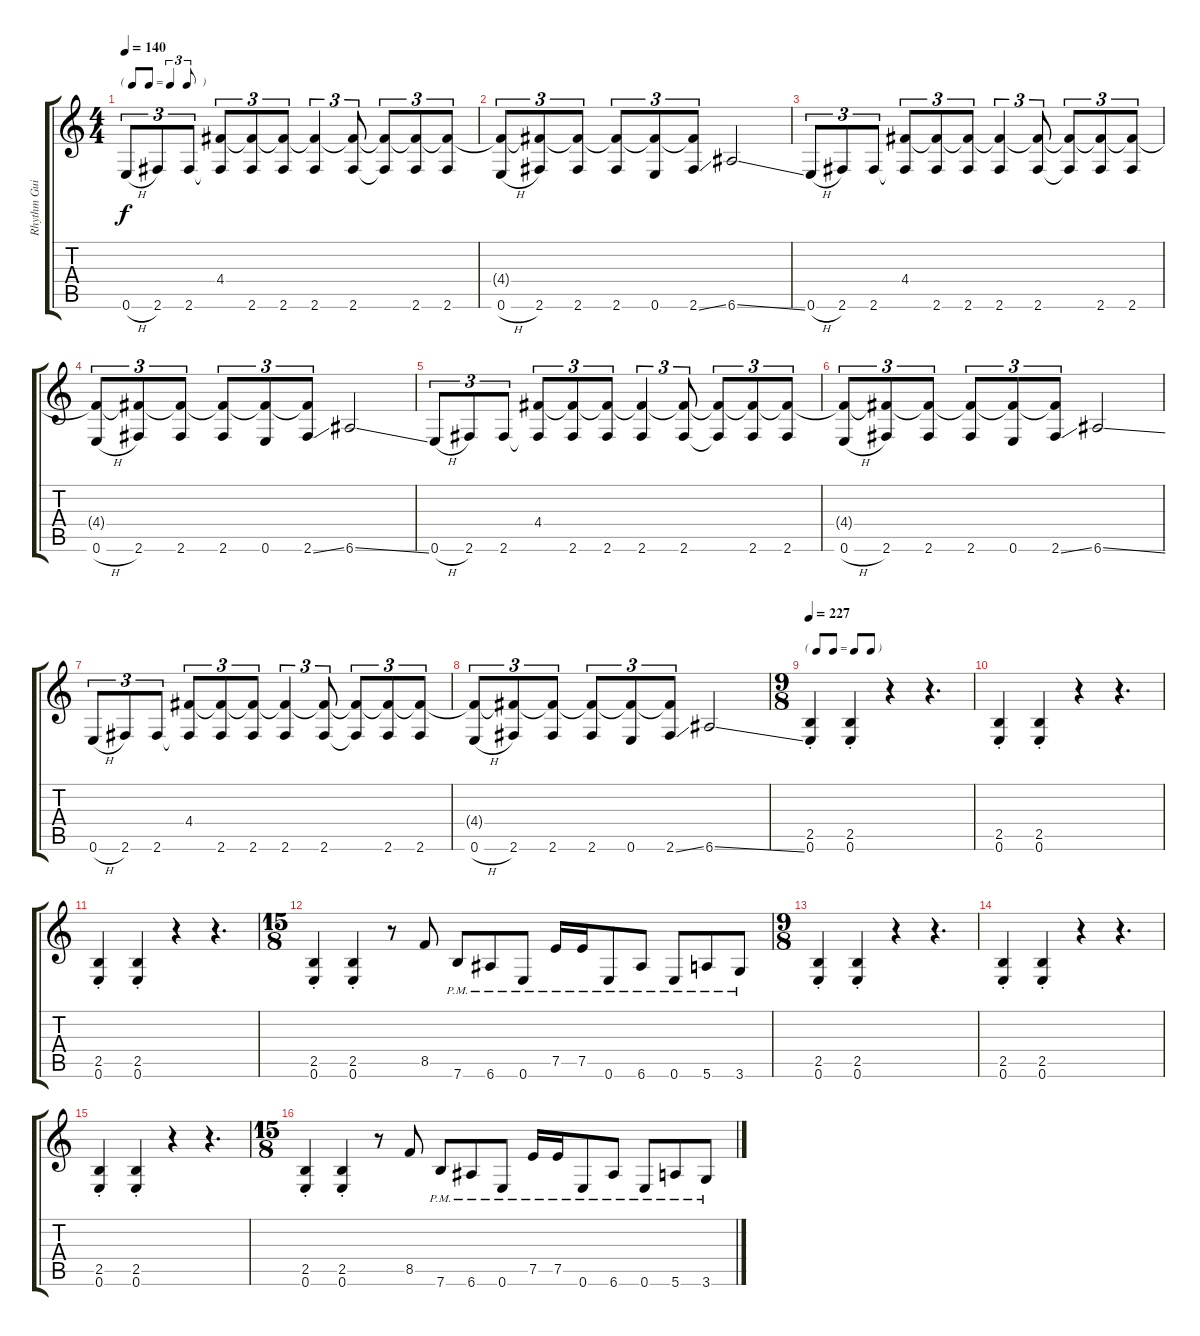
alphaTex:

\track ("Rhythm Guitar 1 [Mikael Akerfeldt + Pete" "Rhythm Gui") {instrument distortionguitar}
\staff {score tabs}
\tuning (E4 B3 G3 D3 A2 E2) {hide}
\ts (4 4)
\tf triplet8th
\tempo 140
\clef g2
\ks c
0.6{h}.8{tu (3 2) dy f} 2.6.8{tu (3 2)} 2.6.8{tu (3 2)} (4.4 2.6{t}).8{tu (3 2)} (4.4{t} 2.6).8{tu (3 2)} (4.4{t} 2.6).8{tu (3 2)} (4.4{t} 2.6).4{tu (3 2)} (4.4{t} 2.6).8{tu (3 2)} (4.4{t} 2.6{t}).8{tu (3 2)} (4.4{t} 2.6).8{tu (3 2)} (4.4{t} 2.6).8{tu (3 2)} |
(4.4{t} 0.6{h}).8{tu (3 2)} (4.4{t} 2.6).8{tu (3 2)} (4.4{t} 2.6).8{tu (3 2)} (4.4{t} 2.6).8{tu (3 2)} (4.4{t} 0.6).8{tu (3 2)} (4.4{t} 2.6{ss}).8{tu (3 2)} 6.6{ss}.2 |
0.6{h}.8{tu (3 2)} 2.6.8{tu (3 2)} 2.6.8{tu (3 2)} (4.4 2.6{t}).8{tu (3 2)} (4.4{t} 2.6).8{tu (3 2)} (4.4{t} 2.6).8{tu (3 2)} (4.4{t} 2.6).4{tu (3 2)} (4.4{t} 2.6).8{tu (3 2)} (4.4{t} 2.6{t}).8{tu (3 2)} (4.4{t} 2.6).8{tu (3 2)} (4.4{t} 2.6).8{tu (3 2)} |
(4.4{t} 0.6{h}).8{tu (3 2)} (4.4{t} 2.6).8{tu (3 2)} (4.4{t} 2.6).8{tu (3 2)} (4.4{t} 2.6).8{tu (3 2)} (4.4{t} 0.6).8{tu (3 2)} (4.4{t} 2.6{ss}).8{tu (3 2)} 6.6{ss}.2 |
0.6{h}.8{tu (3 2)} 2.6.8{tu (3 2)} 2.6.8{tu (3 2)} (4.4 2.6{t}).8{tu (3 2)} (4.4{t} 2.6).8{tu (3 2)} (4.4{t} 2.6).8{tu (3 2)} (4.4{t} 2.6).4{tu (3 2)} (4.4{t} 2.6).8{tu (3 2)} (4.4{t} 2.6{t}).8{tu (3 2)} (4.4{t} 2.6).8{tu (3 2)} (4.4{t} 2.6).8{tu (3 2)} |
(4.4{t} 0.6{h}).8{tu (3 2)} (4.4{t} 2.6).8{tu (3 2)} (4.4{t} 2.6).8{tu (3 2)} (4.4{t} 2.6).8{tu (3 2)} (4.4{t} 0.6).8{tu (3 2)} (4.4{t} 2.6{ss}).8{tu (3 2)} 6.6{ss}.2 |
0.6{h}.8{tu (3 2)} 2.6.8{tu (3 2)} 2.6.8{tu (3 2)} (4.4 2.6{t}).8{tu (3 2)} (4.4{t} 2.6).8{tu (3 2)} (4.4{t} 2.6).8{tu (3 2)} (4.4{t} 2.6).4{tu (3 2)} (4.4{t} 2.6).8{tu (3 2)} (4.4{t} 2.6{t}).8{tu (3 2)} (4.4{t} 2.6).8{tu (3 2)} (4.4{t} 2.6).8{tu (3 2)} |
(4.4{t} 0.6{h}).8{tu (3 2)} (4.4{t} 2.6).8{tu (3 2)} (4.4{t} 2.6).8{tu (3 2)} (4.4{t} 2.6).8{tu (3 2)} (4.4{t} 0.6).8{tu (3 2)} (4.4{t} 2.6{ss}).8{tu (3 2)} 6.6{ss}.2 |
\ts (9 8)
\tf none
\tempo 227
(2.5{st} 0.6{st}).4 (2.5{st} 0.6{st}).4 r.4 r.4{d} |
(2.5{st} 0.6{st}).4 (2.5{st} 0.6{st}).4 r.4 r.4{d} |
(2.5{st} 0.6{st}).4 (2.5{st} 0.6{st}).4 r.4 r.4{d} |
\ts (15 8)
(2.5{st} 0.6{st}).4 (2.5{st} 0.6{st}).4 r.8 8.5.8 7.6{pm}.8 6.6{pm}.8 0.6{pm}.8 7.5{pm}.16 7.5{pm}.16 0.6{pm}.8 6.6{pm}.8 0.6{pm}.8 5.6{pm}.8 3.6{pm}.8 |
\ts (9 8)
(2.5{st} 0.6{st}).4 (2.5{st} 0.6{st}).4 r.4 r.4{d} |
(2.5{st} 0.6{st}).4 (2.5{st} 0.6{st}).4 r.4 r.4{d} |
(2.5{st} 0.6{st}).4 (2.5{st} 0.6{st}).4 r.4 r.4{d} |
\ts (15 8)
(2.5{st} 0.6{st}).4 (2.5{st} 0.6{st}).4 r.8 8.5.8 7.6{pm}.8 6.6{pm}.8 0.6{pm}.8 7.5{pm}.16 7.5{pm}.16 0.6{pm}.8 6.6{pm}.8 0.6{pm}.8 5.6{pm}.8 3.6{pm}.8
